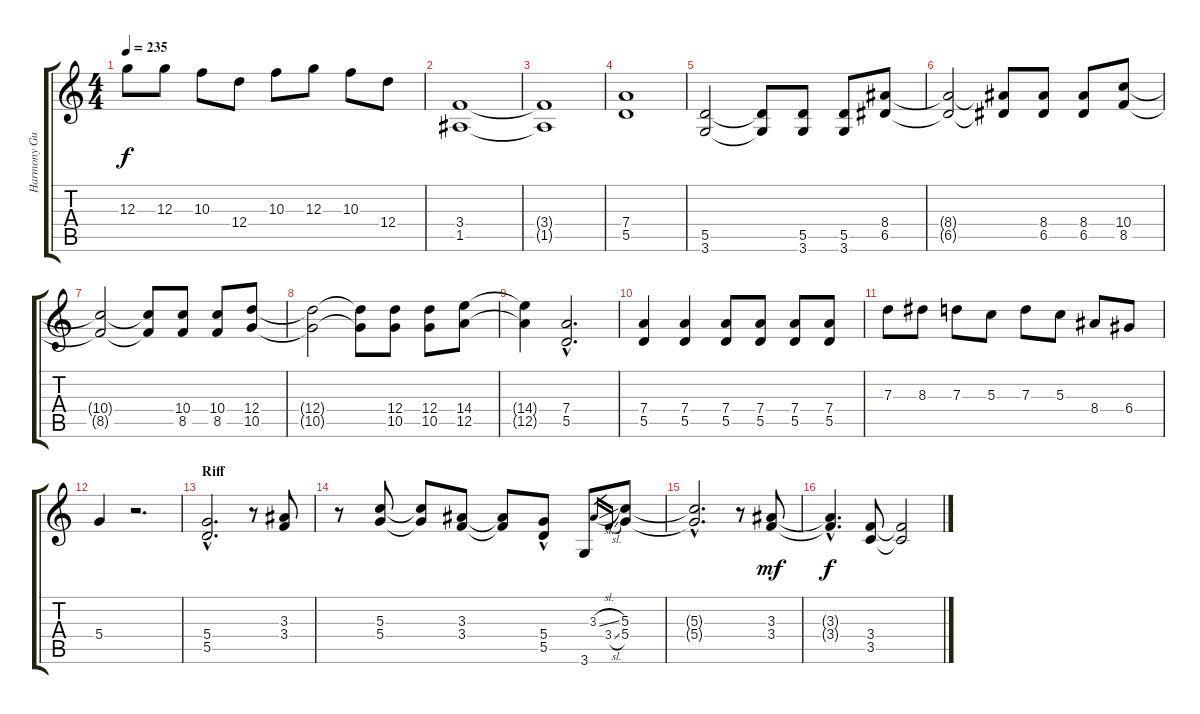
\track ("Harmony Guitar" "Harmony Gu") {instrument distortionguitar}
\staff {score tabs}
\tuning (E4 B3 G3 D3 A2 E2) {hide}
\ts (4 4)
\tempo 235
\clef g2
\ks c
12.3.8{dy f} 12.3.8 10.3.8 12.4.8 10.3.8 12.3.8 10.3.8 12.4.8 |
(3.4 1.5).1 |
(3.4{t} 1.5{t}).1 |
(7.4 5.5).1 |
(5.5 3.6).2 (5.5{t} 3.6{t}).8 (5.5 3.6).8 (5.5 3.6).8 (8.4 6.5).8 |
(8.4{t} 6.5{t}).2 (8.4{t} 6.5{t}).8 (8.4 6.5).8 (8.4 6.5).8 (10.4 8.5).8 |
(10.4{t} 8.5{t}).2 (10.4{t} 8.5{t}).8 (10.4 8.5).8 (10.4 8.5).8 (12.4 10.5).8 |
(12.4{t} 10.5{t}).2 (12.4{t} 10.5{t}).8 (12.4 10.5).8 (12.4 10.5).8 (14.4 12.5).8 |
(14.4{t} 12.5{t}).4 (7.4{hac} 5.5{hac}).2{d} |
(7.4 5.5).4 (7.4 5.5).4 (7.4 5.5).8 (7.4 5.5).8 (7.4 5.5).8 (7.4 5.5).8 |
7.3.8 8.3.8 7.3.8 5.3.8 7.3.8 5.3.8 8.4.8 6.4.8 |
5.4.4 r.2{d} |
\section ("" "Riff")
(5.4{hac} 5.5{hac}).2{d} r.8 (3.3 3.4).8 |
r.8 (5.3 5.4).8 (5.3{t} 5.4{t}).8 (3.3 3.4).8 (3.3{t} 3.4{t}).8 (5.4{hac} 5.5).8 3.6.8 3.3{sl}.16{gr} 3.4{sl}.16{gr} (5.3 5.4).8 |
(5.3{t} 5.4{hac t}).2{d} r.8 (3.3 3.4).8{dy mf} |
(3.3{hac t} 3.4{hac t}).4{d dy f} (3.4 3.5).8 (3.4{t} 3.5{t}).2
